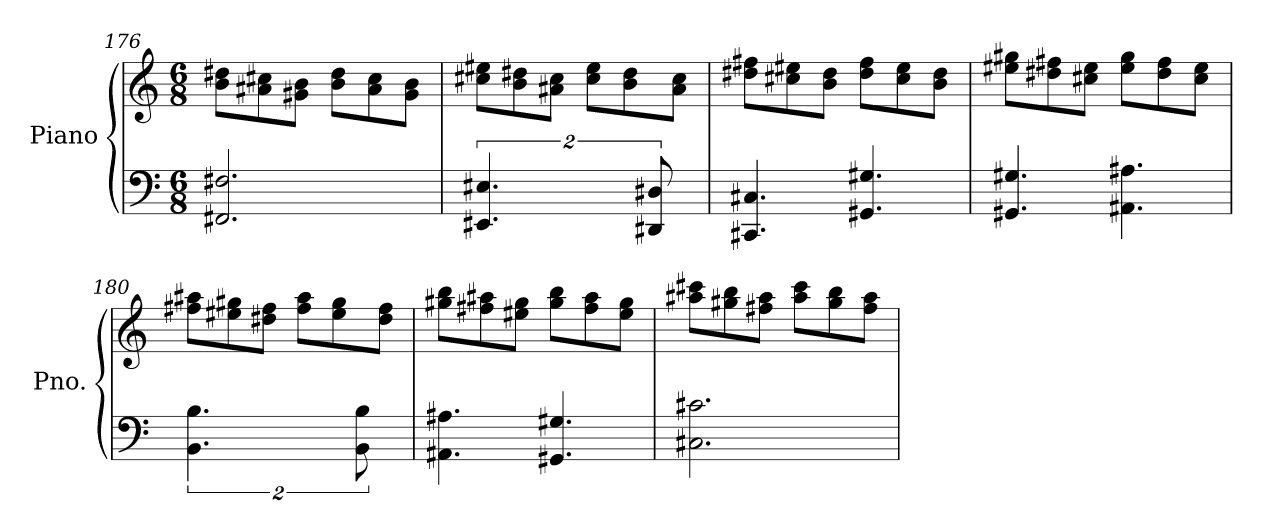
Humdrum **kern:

**kern	**kern
*part1	*part1
*staff2	*staff1
*I"Piano	*
*I'Pno.	*
!!LO:PB:g=z
*clefF4	*clefG2
*k[]	*k[]
*M6/8	*M6/8
=176	=176
2.FF#X/ 2.F#X/	8b\ 8dd#X\L
.	8a#X\ 8cc#X\
.	8g#X\ 8b\J
.	8b\ 8dd#\L
.	8a#\ 8cc#\
.	8g#\ 8b\J
=177	=177
8%3.EE#X/ 8%3.E#X/	8cc#X\ 8ee#X\L
.	8b\ 8dd#X\
.	8a#X\ 8cc#\J
.	8cc#\ 8ee#\L
.	8b\ 8dd#\
16%3DD#X/ 16%3D#X/	.
.	8a#\ 8cc#\J
=178	=178
4.CC#X/ 4.C#X/	8dd#X\ 8ff#X\L
.	8cc#X\ 8ee#X\
.	8b\ 8dd#\J
4.GG#X/ 4.G#X/	8dd#\ 8ff#\L
.	8cc#\ 8ee#\
.	8b\ 8dd#\J
=179	=179
4.GG#X/ 4.G#X/	8ee#X\ 8gg#X\L
.	8dd#X\ 8ff#X\
.	8cc#X\ 8ee#\J
4.AA#X\ 4.A#X\	8ee#\ 8gg#\L
.	8dd#\ 8ff#\
.	8cc#\ 8ee#\J
!!LO:LB:g=z
=180	=180
8%3.BB\ 8%3.B\	8ff#X\ 8aa#X\L
.	8ee#X\ 8gg#X\
.	8dd#X\ 8ff#\J
.	8ff#\ 8aa#\L
.	8ee#\ 8gg#\
16%3BB\ 16%3B\	.
.	8dd#\ 8ff#\J
=181	=181
4.AA#X\ 4.A#X\	8gg#X\ 8bb\L
.	8ff#X\ 8aa#X\
.	8ee#X\ 8gg#\J
4.GG#X/ 4.G#X/	8gg#\ 8bb\L
.	8ff#\ 8aa#\
.	8ee#\ 8gg#\J
=182	=182
2.C#X\ 2.c#X\	8aa#X\ 8ccc#X\L
.	8gg#X\ 8bb\
.	8ff#X\ 8aa#\J
.	8aa#\ 8ccc#\L
.	8gg#\ 8bb\
.	8ff#\ 8aa#\J
=	=
*-	*-
